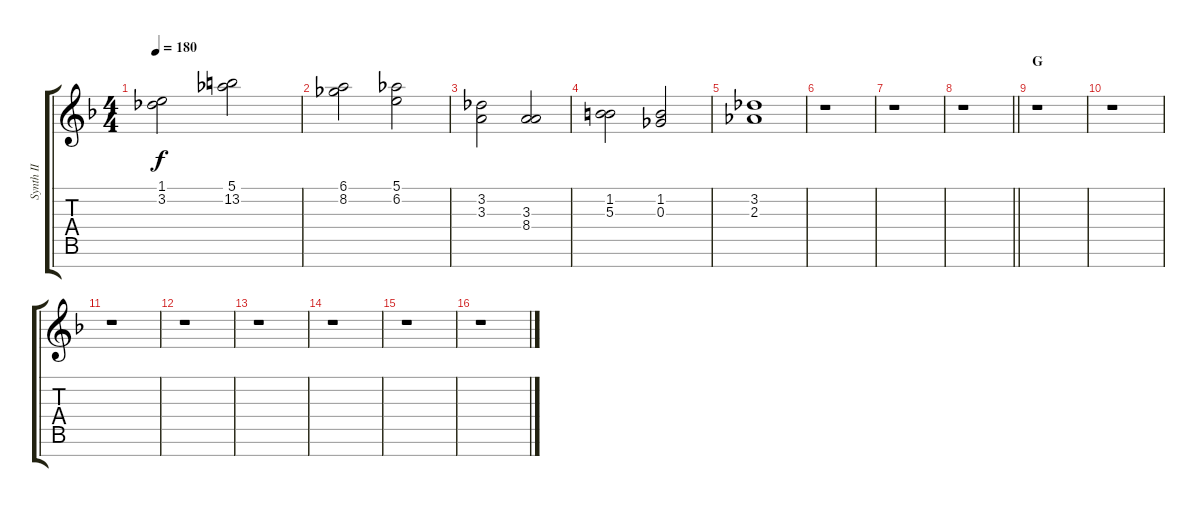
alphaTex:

\track ("Synth II" "Synth II") {instrument lead8bassandlead}
\staff {score tabs}
\tuning (Eb5 Bb4 Gb4 Db4 Ab3 Eb3 Bb2) {hide}
\ts (4 4)
\tempo 180
\clef g2
\ks f
(1.1 3.2).2{dy f} (5.1 13.2).2 |
(6.1 8.2).2 (5.1 6.2).2 |
(3.2 3.3).2 (3.3 8.4).2 |
(1.2 5.3).2 (1.2 0.3).2 |
(3.2 2.3).1 |
r.1 |
r.1 |
\barLineRight lightlight
r.1 |
\section ("" "G")
r.1 |
r.1 |
r.1 |
r.1 |
r.1 |
r.1 |
r.1 |
r.1
